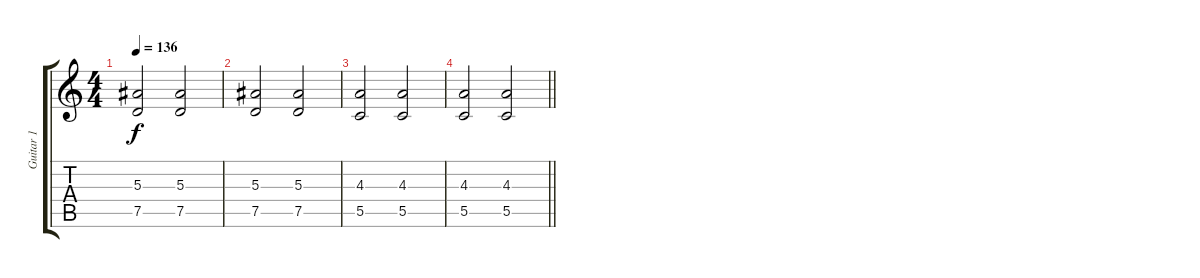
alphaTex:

\track ("Guitar 1" "Guitar 1") {instrument distortionguitar}
\staff {score tabs}
\tuning (D4 A3 F3 C3 G2 C2) {hide}
\ts (4 4)
\tempo 136
\clef g2
\ks c
(5.3 7.5).2{dy f} (5.3 7.5).2 |
(5.3 7.5).2 (5.3 7.5).2 |
(4.3 5.5).2 (4.3 5.5).2 |
\barLineRight lightlight
(4.3 5.5).2 (4.3 5.5).2
